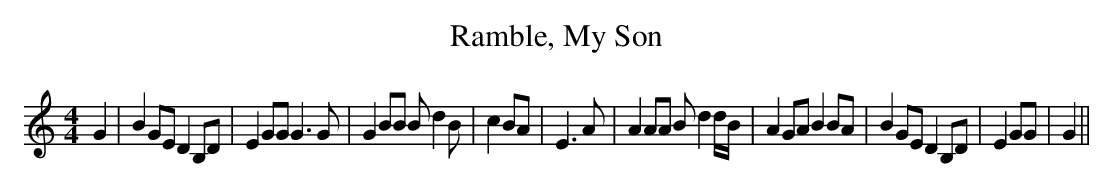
X:1
T:Ramble, My Son
M:4/4
L:1/8
K:C
 G2| B2 GE D2 B,D| E2 GG G3 G| G2 BB B d2 B| c2 BA| E3 A| A2 AA B d2 d/2B/2|\
 A2 GA B2 BA| B2 GE D2 B,D| E2 GG| G2||
